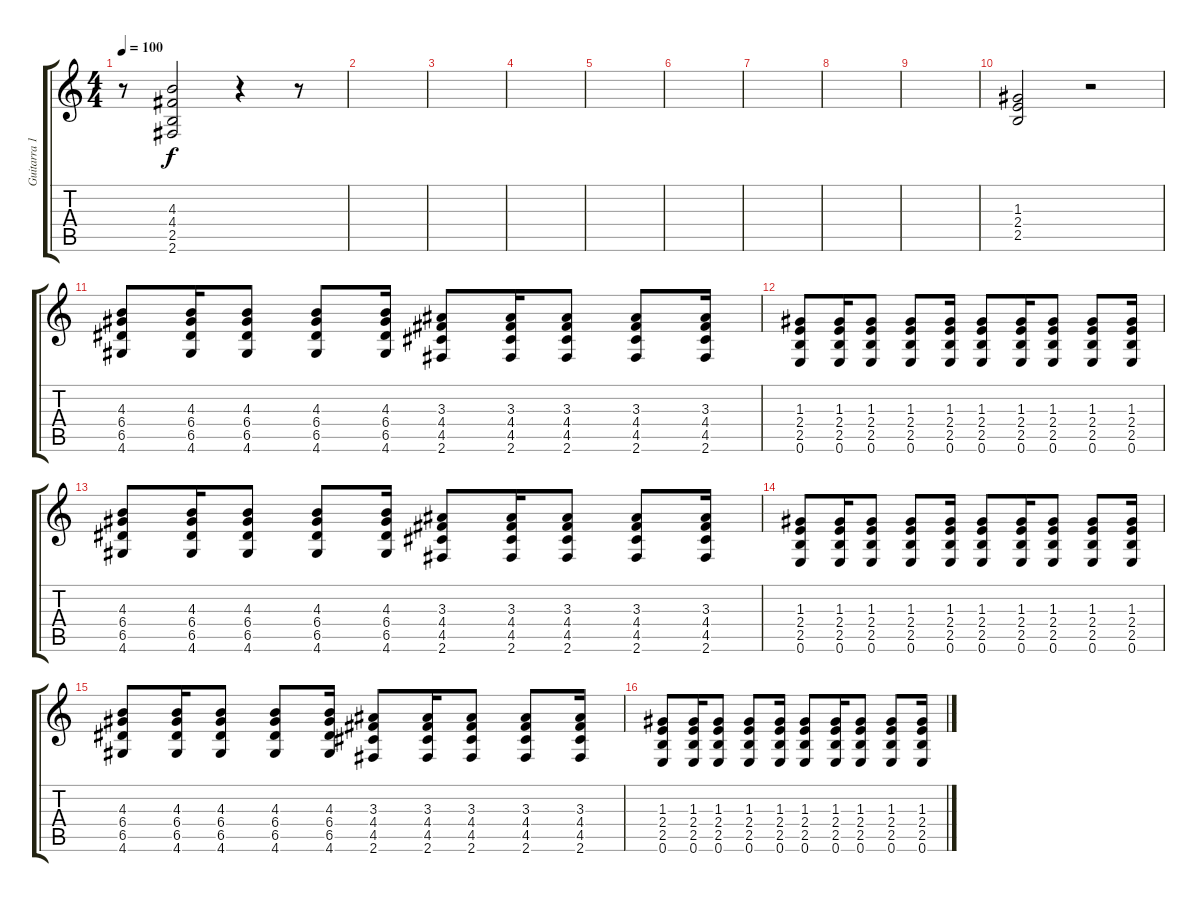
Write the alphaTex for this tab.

\track ("Guitarra 1" "Guitarra 1") {instrument overdrivenguitar}
\staff {score tabs}
\tuning (E4 B3 G3 D3 A2 E2) {hide}
\ts (4 4)
\tempo 100
\clef g2
\ks c
r.8{dy f} (4.3 4.4 2.5 2.6).2 r.4 r.8 |
|
|
|
|
|
|
|
|
(1.3 2.4 2.5).2 r.2 |
(4.3 6.4 6.5 4.6).8 (4.3 6.4 6.5 4.6).16 (4.3 6.4 6.5 4.6).8 (4.3 6.4 6.5 4.6).8 (4.3 6.4 6.5 4.6).16 (3.3 4.4 4.5 2.6).8 (3.3 4.4 4.5 2.6).16 (3.3 4.4 4.5 2.6).8 (3.3 4.4 4.5 2.6).8 (3.3 4.4 4.5 2.6).16 |
(1.3 2.4 2.5 0.6).8 (1.3 2.4 2.5 0.6).16 (1.3 2.4 2.5 0.6).8 (1.3 2.4 2.5 0.6).8 (1.3 2.4 2.5 0.6).16 (1.3 2.4 2.5 0.6).8 (1.3 2.4 2.5 0.6).16 (1.3 2.4 2.5 0.6).8 (1.3 2.4 2.5 0.6).8 (1.3 2.4 2.5 0.6).16 |
(4.3 6.4 6.5 4.6).8 (4.3 6.4 6.5 4.6).16 (4.3 6.4 6.5 4.6).8 (4.3 6.4 6.5 4.6).8 (4.3 6.4 6.5 4.6).16 (3.3 4.4 4.5 2.6).8 (3.3 4.4 4.5 2.6).16 (3.3 4.4 4.5 2.6).8 (3.3 4.4 4.5 2.6).8 (3.3 4.4 4.5 2.6).16 |
(1.3 2.4 2.5 0.6).8 (1.3 2.4 2.5 0.6).16 (1.3 2.4 2.5 0.6).8 (1.3 2.4 2.5 0.6).8 (1.3 2.4 2.5 0.6).16 (1.3 2.4 2.5 0.6).8 (1.3 2.4 2.5 0.6).16 (1.3 2.4 2.5 0.6).8 (1.3 2.4 2.5 0.6).8 (1.3 2.4 2.5 0.6).16 |
(4.3 6.4 6.5 4.6).8 (4.3 6.4 6.5 4.6).16 (4.3 6.4 6.5 4.6).8 (4.3 6.4 6.5 4.6).8 (4.3 6.4 6.5 4.6).16 (3.3 4.4 4.5 2.6).8 (3.3 4.4 4.5 2.6).16 (3.3 4.4 4.5 2.6).8 (3.3 4.4 4.5 2.6).8 (3.3 4.4 4.5 2.6).16 |
(1.3 2.4 2.5 0.6).8 (1.3 2.4 2.5 0.6).16 (1.3 2.4 2.5 0.6).8 (1.3 2.4 2.5 0.6).8 (1.3 2.4 2.5 0.6).16 (1.3 2.4 2.5 0.6).8 (1.3 2.4 2.5 0.6).16 (1.3 2.4 2.5 0.6).8 (1.3 2.4 2.5 0.6).8 (1.3 2.4 2.5 0.6).16
